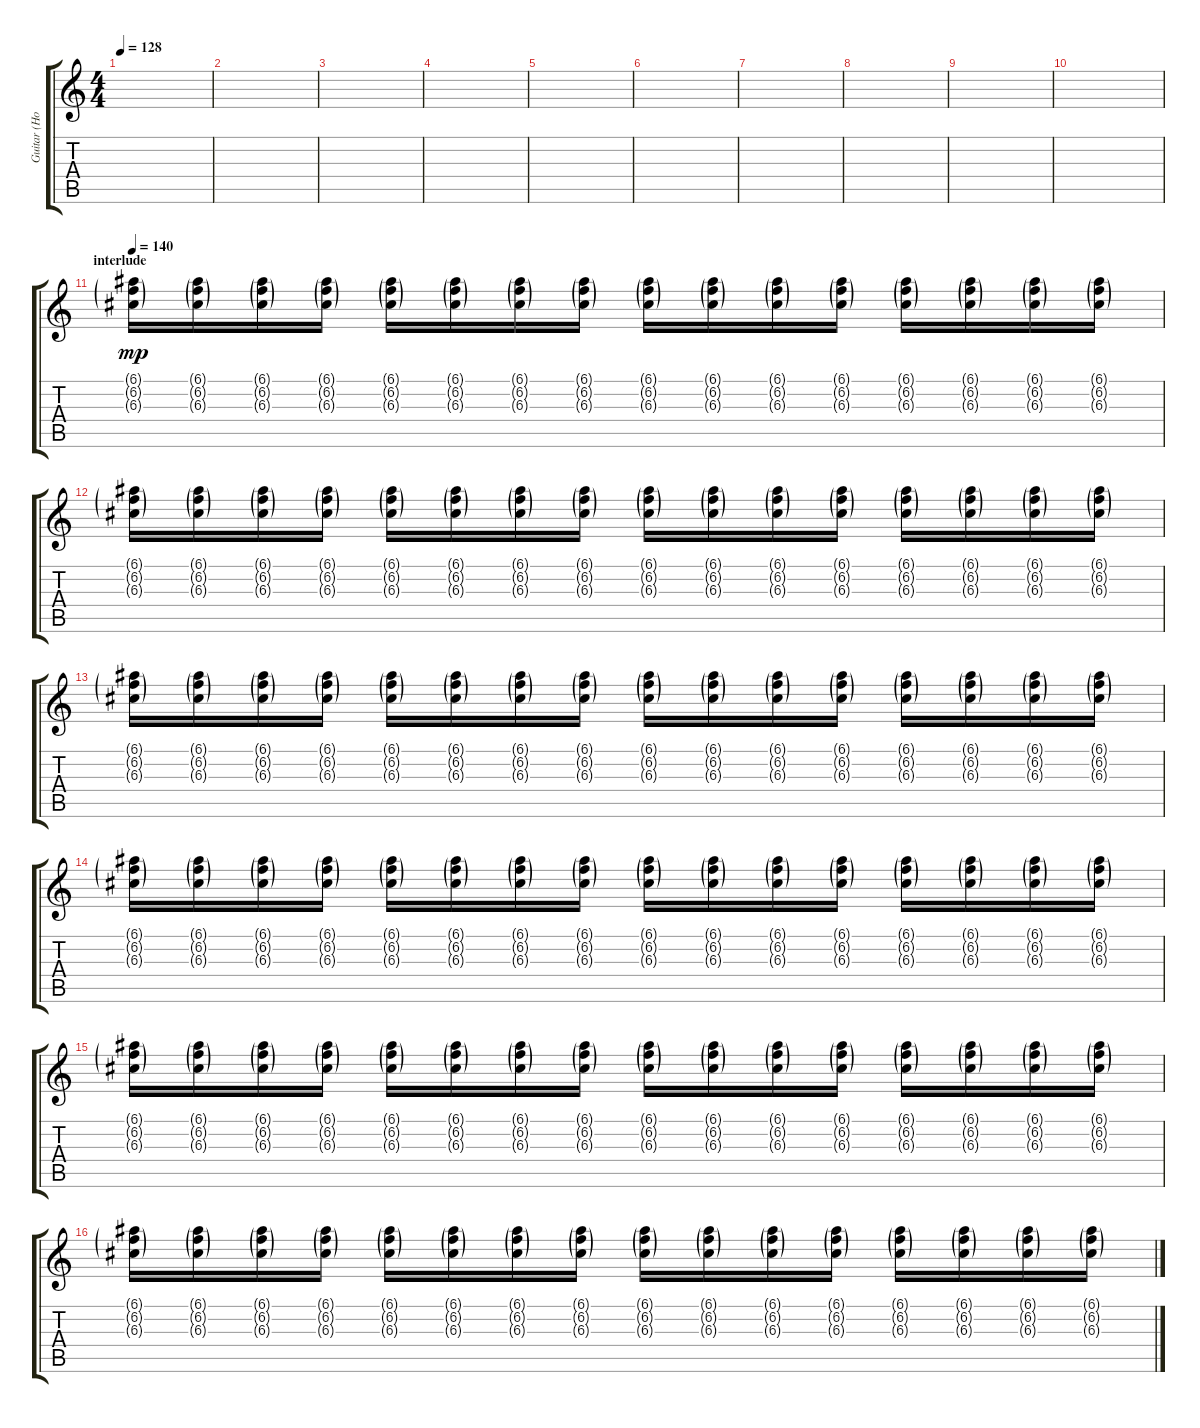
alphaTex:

\track ("Guitar (Hodgson)" "Guitar (Ho") {instrument distortionguitar}
\staff {score tabs}
\tuning (E4 B3 G3 D3 A2 E2) {hide}
\ts (4 4)
\tempo 128
\clef g2
\ks c
|
|
|
|
|
|
|
|
|
|
\section ("" "interlude")
\tempo 140
(6.1{g} 6.2{g} 6.3{g}).16{dy mp volume 9 instrument electricguitarclean} (6.1{g} 6.2{g} 6.3{g}).16{volume 9 instrument electricguitarclean} (6.1{g} 6.2{g} 6.3{g}).16{volume 9 instrument electricguitarclean} (6.1{g} 6.2{g} 6.3{g}).16{volume 9 instrument electricguitarclean} (6.1{g} 6.2{g} 6.3{g}).16{volume 9 instrument electricguitarclean} (6.1{g} 6.2{g} 6.3{g}).16{volume 9 instrument electricguitarclean} (6.1{g} 6.2{g} 6.3{g}).16{volume 9 instrument electricguitarclean} (6.1{g} 6.2{g} 6.3{g}).16{volume 9 instrument electricguitarclean} (6.1{g} 6.2{g} 6.3{g}).16{volume 9 instrument electricguitarclean} (6.1{g} 6.2{g} 6.3{g}).16{volume 9 instrument electricguitarclean} (6.1{g} 6.2{g} 6.3{g}).16{volume 9 instrument electricguitarclean} (6.1{g} 6.2{g} 6.3{g}).16{volume 9 instrument electricguitarclean} (6.1{g} 6.2{g} 6.3{g}).16{volume 9 instrument electricguitarclean} (6.1{g} 6.2{g} 6.3{g}).16{volume 9 instrument electricguitarclean} (6.1{g} 6.2{g} 6.3{g}).16{volume 9 instrument electricguitarclean} (6.1{g} 6.2{g} 6.3{g}).16{volume 9 instrument electricguitarclean} |
(6.1{g} 6.2{g} 6.3{g}).16{volume 9 instrument electricguitarclean} (6.1{g} 6.2{g} 6.3{g}).16{volume 9 instrument electricguitarclean} (6.1{g} 6.2{g} 6.3{g}).16{volume 9 instrument electricguitarclean} (6.1{g} 6.2{g} 6.3{g}).16{volume 9 instrument electricguitarclean} (6.1{g} 6.2{g} 6.3{g}).16{volume 9 instrument electricguitarclean} (6.1{g} 6.2{g} 6.3{g}).16{volume 9 instrument electricguitarclean} (6.1{g} 6.2{g} 6.3{g}).16{volume 9 instrument electricguitarclean} (6.1{g} 6.2{g} 6.3{g}).16{volume 9 instrument electricguitarclean} (6.1{g} 6.2{g} 6.3{g}).16{volume 9 instrument electricguitarclean} (6.1{g} 6.2{g} 6.3{g}).16{volume 9 instrument electricguitarclean} (6.1{g} 6.2{g} 6.3{g}).16{volume 9 instrument electricguitarclean} (6.1{g} 6.2{g} 6.3{g}).16{volume 9 instrument electricguitarclean} (6.1{g} 6.2{g} 6.3{g}).16{volume 9 instrument electricguitarclean} (6.1{g} 6.2{g} 6.3{g}).16{volume 9 instrument electricguitarclean} (6.1{g} 6.2{g} 6.3{g}).16{volume 9 instrument electricguitarclean} (6.1{g} 6.2{g} 6.3{g}).16{volume 9 instrument electricguitarclean} |
(6.1{g} 6.2{g} 6.3{g}).16{volume 9 instrument electricguitarclean} (6.1{g} 6.2{g} 6.3{g}).16{volume 9 instrument electricguitarclean} (6.1{g} 6.2{g} 6.3{g}).16{volume 9 instrument electricguitarclean} (6.1{g} 6.2{g} 6.3{g}).16{volume 9 instrument electricguitarclean} (6.1{g} 6.2{g} 6.3{g}).16{volume 9 instrument electricguitarclean} (6.1{g} 6.2{g} 6.3{g}).16{volume 9 instrument electricguitarclean} (6.1{g} 6.2{g} 6.3{g}).16{volume 9 instrument electricguitarclean} (6.1{g} 6.2{g} 6.3{g}).16{volume 9 instrument electricguitarclean} (6.1{g} 6.2{g} 6.3{g}).16{volume 9 instrument electricguitarclean} (6.1{g} 6.2{g} 6.3{g}).16{volume 9 instrument electricguitarclean} (6.1{g} 6.2{g} 6.3{g}).16{volume 9 instrument electricguitarclean} (6.1{g} 6.2{g} 6.3{g}).16{volume 9 instrument electricguitarclean} (6.1{g} 6.2{g} 6.3{g}).16{volume 9 instrument electricguitarclean} (6.1{g} 6.2{g} 6.3{g}).16{volume 9 instrument electricguitarclean} (6.1{g} 6.2{g} 6.3{g}).16{volume 9 instrument electricguitarclean} (6.1{g} 6.2{g} 6.3{g}).16{volume 9 instrument electricguitarclean} |
(6.1{g} 6.2{g} 6.3{g}).16{volume 9 instrument electricguitarclean} (6.1{g} 6.2{g} 6.3{g}).16{volume 9 instrument electricguitarclean} (6.1{g} 6.2{g} 6.3{g}).16{volume 9 instrument electricguitarclean} (6.1{g} 6.2{g} 6.3{g}).16{volume 9 instrument electricguitarclean} (6.1{g} 6.2{g} 6.3{g}).16{volume 9 instrument electricguitarclean} (6.1{g} 6.2{g} 6.3{g}).16{volume 9 instrument electricguitarclean} (6.1{g} 6.2{g} 6.3{g}).16{volume 9 instrument electricguitarclean} (6.1{g} 6.2{g} 6.3{g}).16{volume 9 instrument electricguitarclean} (6.1{g} 6.2{g} 6.3{g}).16{volume 9 instrument electricguitarclean} (6.1{g} 6.2{g} 6.3{g}).16{volume 9 instrument electricguitarclean} (6.1{g} 6.2{g} 6.3{g}).16{volume 9 instrument electricguitarclean} (6.1{g} 6.2{g} 6.3{g}).16{volume 9 instrument electricguitarclean} (6.1{g} 6.2{g} 6.3{g}).16{volume 9 instrument electricguitarclean} (6.1{g} 6.2{g} 6.3{g}).16{volume 9 instrument electricguitarclean} (6.1{g} 6.2{g} 6.3{g}).16{volume 9 instrument electricguitarclean} (6.1{g} 6.2{g} 6.3{g}).16{volume 9 instrument electricguitarclean} |
(6.1{g} 6.2{g} 6.3{g}).16{volume 9 instrument electricguitarclean} (6.1{g} 6.2{g} 6.3{g}).16{volume 9 instrument electricguitarclean} (6.1{g} 6.2{g} 6.3{g}).16{volume 9 instrument electricguitarclean} (6.1{g} 6.2{g} 6.3{g}).16{volume 9 instrument electricguitarclean} (6.1{g} 6.2{g} 6.3{g}).16{volume 9 instrument electricguitarclean} (6.1{g} 6.2{g} 6.3{g}).16{volume 9 instrument electricguitarclean} (6.1{g} 6.2{g} 6.3{g}).16{volume 9 instrument electricguitarclean} (6.1{g} 6.2{g} 6.3{g}).16{volume 9 instrument electricguitarclean} (6.1{g} 6.2{g} 6.3{g}).16{volume 9 instrument electricguitarclean} (6.1{g} 6.2{g} 6.3{g}).16{volume 9 instrument electricguitarclean} (6.1{g} 6.2{g} 6.3{g}).16{volume 9 instrument electricguitarclean} (6.1{g} 6.2{g} 6.3{g}).16{volume 9 instrument electricguitarclean} (6.1{g} 6.2{g} 6.3{g}).16{volume 9 instrument electricguitarclean} (6.1{g} 6.2{g} 6.3{g}).16{volume 9 instrument electricguitarclean} (6.1{g} 6.2{g} 6.3{g}).16{volume 9 instrument electricguitarclean} (6.1{g} 6.2{g} 6.3{g}).16{volume 9 instrument electricguitarclean} |
(6.1{g} 6.2{g} 6.3{g}).16{volume 9 instrument electricguitarclean} (6.1{g} 6.2{g} 6.3{g}).16{volume 9 instrument electricguitarclean} (6.1{g} 6.2{g} 6.3{g}).16{volume 9 instrument electricguitarclean} (6.1{g} 6.2{g} 6.3{g}).16{volume 9 instrument electricguitarclean} (6.1{g} 6.2{g} 6.3{g}).16{volume 9 instrument electricguitarclean} (6.1{g} 6.2{g} 6.3{g}).16{volume 9 instrument electricguitarclean} (6.1{g} 6.2{g} 6.3{g}).16{volume 9 instrument electricguitarclean} (6.1{g} 6.2{g} 6.3{g}).16{volume 9 instrument electricguitarclean} (6.1{g} 6.2{g} 6.3{g}).16{volume 9 instrument electricguitarclean} (6.1{g} 6.2{g} 6.3{g}).16{volume 9 instrument electricguitarclean} (6.1{g} 6.2{g} 6.3{g}).16{volume 9 instrument electricguitarclean} (6.1{g} 6.2{g} 6.3{g}).16{volume 9 instrument electricguitarclean} (6.1{g} 6.2{g} 6.3{g}).16{volume 9 instrument electricguitarclean} (6.1{g} 6.2{g} 6.3{g}).16{volume 9 instrument electricguitarclean} (6.1{g} 6.2{g} 6.3{g}).16{volume 9 instrument electricguitarclean} (6.1{g} 6.2{g} 6.3{g}).16{volume 9 instrument electricguitarclean}
